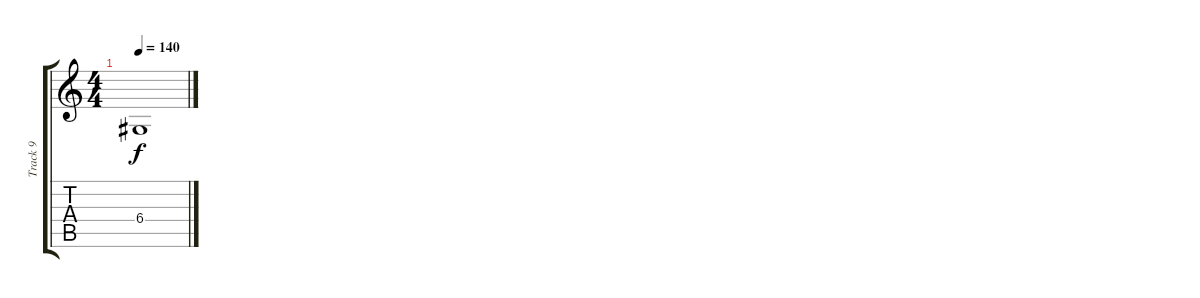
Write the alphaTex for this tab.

\track ("Track 9" "Track 9") {instrument choiraahs}
\staff {score tabs}
\tuning (E4 B3 G3 D3 A2 E2) {hide}
\ts (4 4)
\tempo 140
\clef g2
\ks c
6.4.1{dy f}
